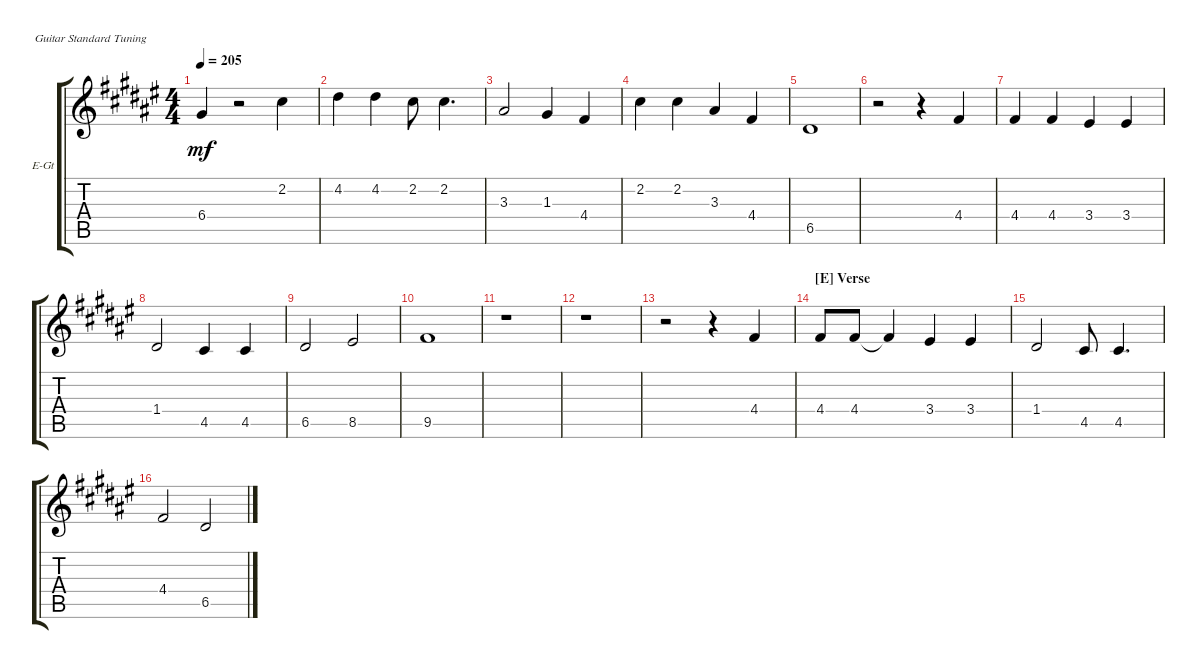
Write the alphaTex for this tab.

\defaultSystemsLayout 4
\bracketExtendMode groupsimilarinstruments
\firstSystemTrackNameOrientation horizontal
\otherSystemsTrackNameOrientation horizontal
\track ("Paul's Voice" "E-Gt") {instrument electricguitarclean}
\staff {score tabs}
\tuning (E4 B3 G3 D3 A2 E2)
\ts (4 4)
\tempo 205
\clef g2
\scale
0.333333
\ks f#
6.4{t}.4{dy mf} r.2 2.2.4 |
\scale
0.333333 4.2.4 4.2.4 2.2.8 2.2.4{d} |
\scale
0.333333 3.3.2 1.3.4 4.4.4 |
\scale
0.333333 2.2.4 2.2.4 3.3.4 4.4.4 |
\scale
0.333333 6.5.1 |
\scale
0.333333 r.2 r.4 4.4.4 |
\scale
0.333333 4.4.4 4.4.4 3.4.4 3.4.4 |
\scale
0.333333 1.4.2 4.5.4 4.5.4 |
\scale
0.333333 6.5.2 8.5.2 |
\scale
0.333333 9.5.1 |
\scale
0.333333 r.1 |
\scale
0.333333 r.1 |
\scale
0.333333 r.2 r.4 4.4.4 |
\section ("E" "Verse")
\scale
0.333333 4.4.8 4.4.8 4.4{t}.4 3.4.4 3.4.4 |
\scale
0.333333 1.4.2 4.5.8 4.5.4{d} |
\scale
0.333333 4.4.2 6.5.2
